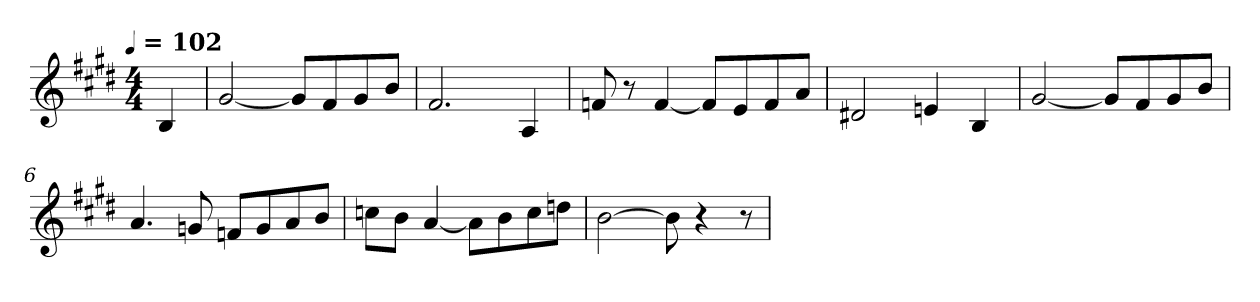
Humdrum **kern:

**kern
*part1
*staff1
*clefG2
*k[f#c#g#d#]
*E:
!!LO:TX:omd:t=[quarter] = 102
*M4/4
*MM102
=
4B
=1
[2g#
8g#L]
8f#
8g#
8bJ
=2
2.f#
4A
=3
8fn
8r
[4f
8fL]
8e
8f
8aJ
=4
2d#X
4en
4B
=5
[2g#
8g#L]
8f#
8g#
8bJ
=6
4.a
8gn
8fnL
8g
8a
8bJ
=7
8ccnL
8bJ
[4a
8aL]
8b
8cc
8ddnJ
=8
[2b
8b]
4r
8r
=
*-
